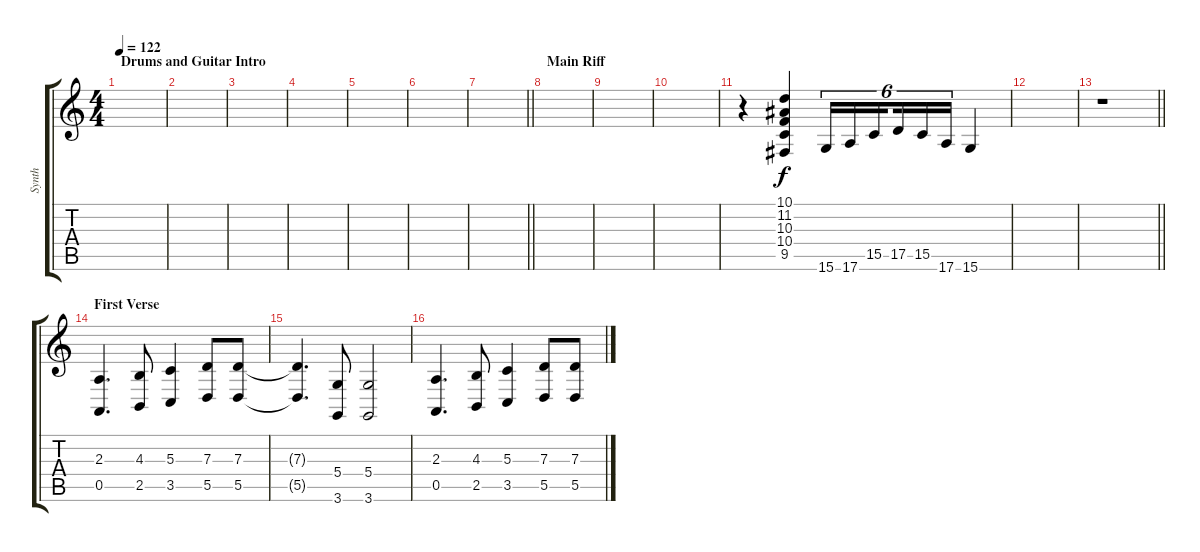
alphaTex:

\track ("Synth" "Synth") {instrument pad2warm}
\staff {score tabs}
\tuning (E4 B3 G3 D3 A2 E2) {hide}
\ts (4 4)
\section ("" "Drums and Guitar Intro")
\tempo 122
\clef g2
\ks c
|
|
|
|
|
|
\barLineRight lightlight
|
\section ("" "Main Riff")
|
|
|
r.4{instrument orchestrahit} (10.1 11.2 10.3 10.4 9.5).4 15.6.16{tu (6 4)} 17.6.16{tu (6 4)} 15.5.16{tu (6 4) beam splitsecondary} 17.5.16{tu (6 4)} 15.5.16{tu (6 4)} 17.6.16{tu (6 4)} 15.6.4 |
|
\barLineRight lightlight
r.1 |
\section ("" "First Verse")
(2.3 0.5).4{d instrument pad2warm} (4.3 2.5).8 (5.3 3.5).4 (7.3 5.5).8 (7.3 5.5).8 |
(7.3{t} 5.5{t}).4{d} (5.4 3.6).8 (5.4 3.6).2 |
(2.3 0.5).4{d} (4.3 2.5).8 (5.3 3.5).4 (7.3 5.5).8 (7.3 5.5).8
